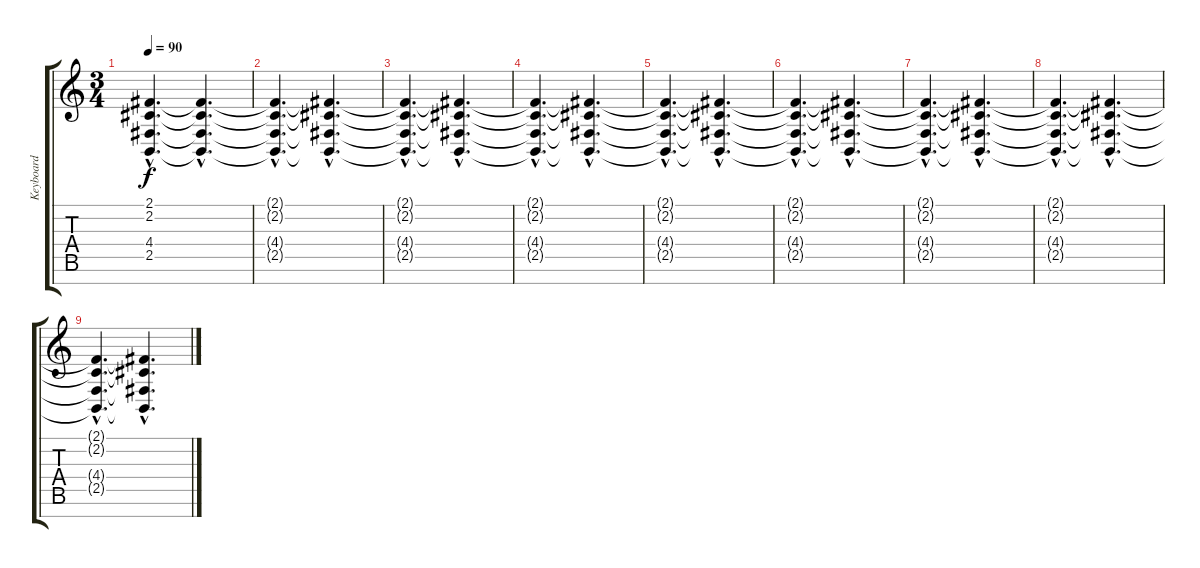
\track ("Keyboard" "Keyboard") {instrument stringensemble2}
\staff {score tabs}
\tuning (E4 B3 G3 D3 A2 E2 B1) {hide}
\ts (3 4)
\tempo 90
\clef g2
\ks c
(2.1{hac t} 2.2{hac t} 4.4{hac t} 2.5{hac t}).4{d dy f} (2.1{hac t} 2.2{hac t} 4.4{hac t} 2.5{hac t}).4{d} |
(2.1{hac t} 2.2{hac t} 4.4{hac t} 2.5{hac t}).4{d} (2.1{hac t} 2.2{hac t} 4.4{hac t} 2.5{hac t}).4{d} |
(2.1{hac t} 2.2{hac t} 4.4{hac t} 2.5{hac t}).4{d} (2.1{hac t} 2.2{hac t} 4.4{hac t} 2.5{hac t}).4{d} |
(2.1{hac t} 2.2{hac t} 4.4{hac t} 2.5{hac t}).4{d} (2.1{hac t} 2.2{hac t} 4.4{hac t} 2.5{hac t}).4{d} |
(2.1{hac t} 2.2{hac t} 4.4{hac t} 2.5{hac t}).4{d} (2.1{hac t} 2.2{hac t} 4.4{hac t} 2.5{hac t}).4{d} |
(2.1{hac t} 2.2{hac t} 4.4{hac t} 2.5{hac t}).4{d} (2.1{hac t} 2.2{hac t} 4.4{hac t} 2.5{hac t}).4{d} |
(2.1{hac t} 2.2{hac t} 4.4{hac t} 2.5{hac t}).4{d} (2.1{hac t} 2.2{hac t} 4.4{hac t} 2.5{hac t}).4{d} |
(2.1{hac t} 2.2{hac t} 4.4{hac t} 2.5{hac t}).4{d} (2.1{hac t} 2.2{hac t} 4.4{hac t} 2.5{hac t}).4{d} |
(2.1{hac t} 2.2{hac t} 4.4{hac t} 2.5{hac t}).4{d} (2.1{hac t} 2.2{hac t} 4.4{hac t} 2.5{hac t}).4{d}
